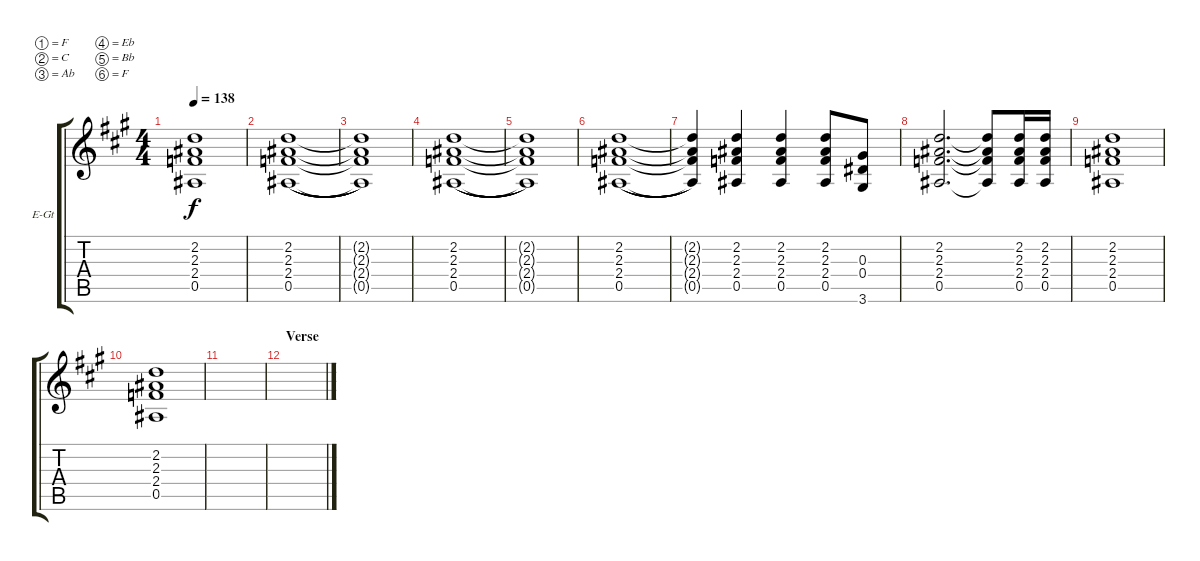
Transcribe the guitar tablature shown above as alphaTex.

\defaultSystemsLayout 4
\bracketExtendMode groupsimilarinstruments
\firstSystemTrackNameOrientation horizontal
\otherSystemsTrackNameOrientation horizontal
\track ("1 Guitar" "E-Gt") {instrument distortionguitar}
\staff {score tabs}
\tuning (F4 C4 Ab3 Eb3 Bb2 F2)
\ts (4 4)
\tempo 138
\clef g2
\scale
0.929382
\ks a
(0.5{t} 2.4{t} 2.3{t} 2.2{t}).1{dy f} |
\scale
1.07062 (0.5 2.4 2.3 2.2).1{legatoorigin} |
\scale
0.929382 (0.5{t} 2.4{t} 2.3{t} 2.2{t}).1 |
\scale
1.07062 (0.5 2.4 2.3 2.2).1{legatoorigin} |
\scale
0.929382 (0.5{t} 2.4{t} 2.3{t} 2.2{t}).1 |
\scale
1.07062 (0.5 2.4 2.3 2.2).1{legatoorigin} |
\scale
0.929382 (0.5{t} 2.4{t} 2.3{t} 2.2{t}).4 (0.5 2.4 2.3 2.2).4 (0.5 2.4 2.3 2.2).4 (0.5 2.4 2.3 2.2).8 (3.6 0.4 0.3).8 |
\scale
1.07062 (0.5 2.4 2.3 2.2).2{d} (0.5{t} 2.4{t} 2.3{t} 2.2{t}).8 (0.5 2.4 2.3 2.2).16 (0.5 2.4 2.3 2.2).16 |
\scale
0.929382 (0.5 2.4 2.3 2.2).1 |
\scale
1.07062 (0.5 2.4 2.3 2.2).1 |
\scale
0.929382 |
\section ("" "Verse")
\scale
1.07062 |
\scale
0.929382 |
\scale
1.07062 |
\scale
0.929382 |
\scale
1.07062
